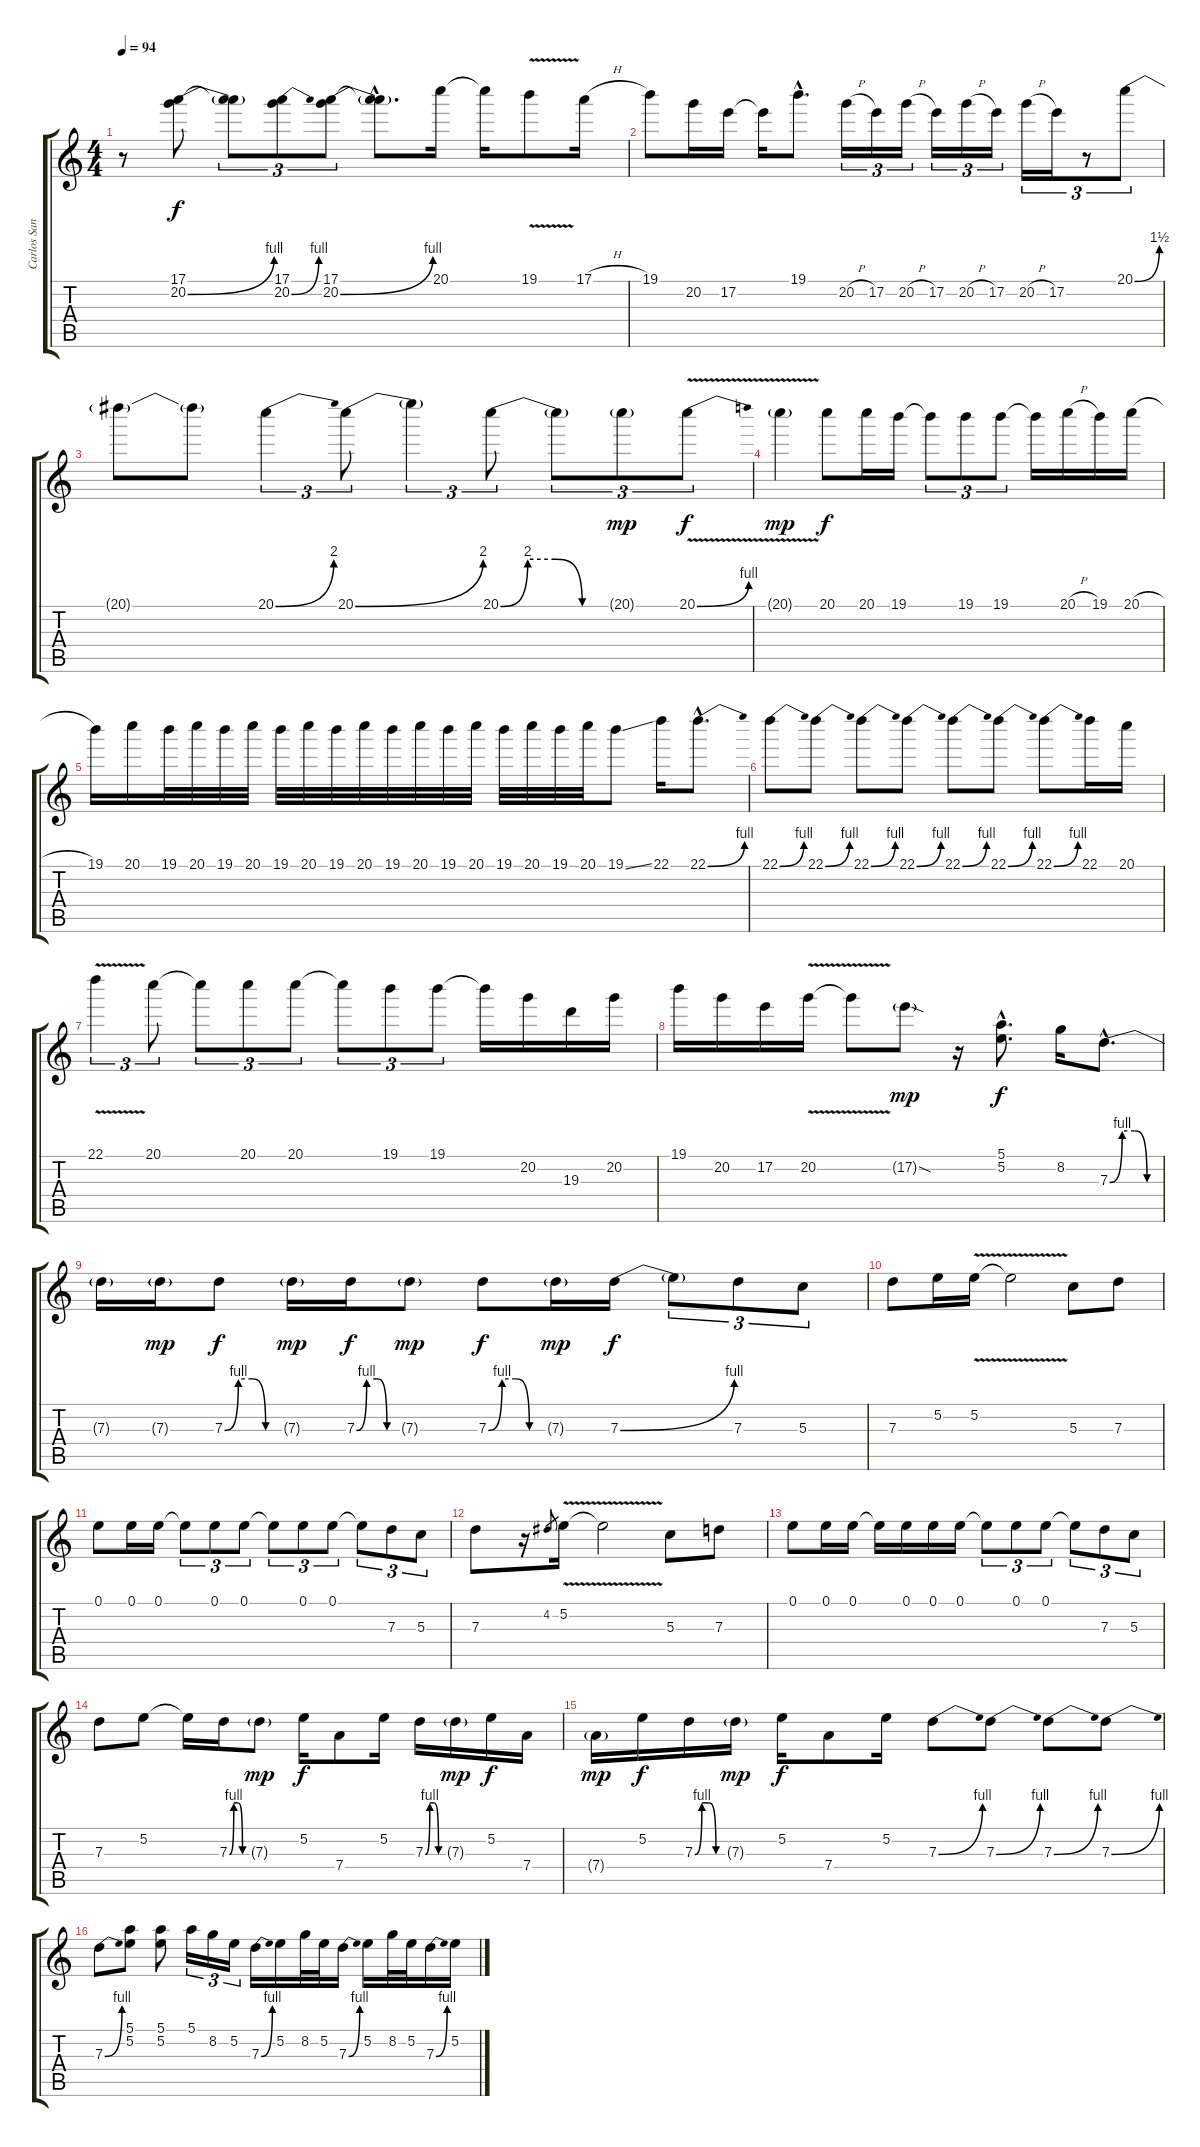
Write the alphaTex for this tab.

\track ("Carlos Santana" "Carlos San") {instrument overdrivenguitar}
\staff {score tabs}
\tuning (E4 B3 G3 D3 A2 E2) {hide}
\ts (4 4)
\tempo 94
\clef g2
\ks c
r.8{dy f} (17.1 20.2{be (bend 0 0 60 4)}).8 (17.1{t} 20.2{t}).8{tu (3 2)} (17.1 20.2{be (bend 0 0 60 4)}).8{tu (3 2)} (17.1 20.2{be (bend 0 0 60 4)}).8{tu (3 2)} (17.1{hac t} 20.2{hac t}).8{d} 20.1.16 20.1{t}.16 19.1{v}.8 17.1{h}.16 |
19.1.8 20.2.16 17.2.16 17.2{t}.16 19.1{hac}.8{d} 20.2{h}.16{tu (3 2)} 17.2.16{tu (3 2)} 20.2{h}.16{tu (3 2)} 17.2.16{tu (3 2)} 20.2{h}.16{tu (3 2)} 17.2.16{tu (3 2)} 20.2{h}.16{tu (3 2)} 17.2.16{tu (3 2)} r.8{tu (3 2)} 20.1{be (bend 0 0 60 6)}.8{tu (3 2)} |
20.1{t}.8 20.1{t}.8 20.1{be (bend 0 0 60 8)}.4{tu (3 2)} 20.1{be (bend 0 0 60 8)}.8{tu (3 2)} 20.1{t}.4{tu (3 2)} 20.1{be (custom 0 0 15 8 30 8 45 0 60 0)}.8{tu (3 2)} 20.1{t}.8{tu (3 2)} 20.1{g}.8{tu (3 2) dy mp} 20.1{be (bend 0 0 60 4) v}.8{tu (3 2) dy f} |
20.1{v g}.4{dy mp} 20.1.8{dy f} 20.1.16 19.1.16 19.1{t}.8{tu (3 2)} 19.1.8{tu (3 2)} 19.1.8{tu (3 2)} 19.1{t}.16 20.1{h}.16 19.1.16 20.1{h}.16 |
19.1.16 20.1.16 19.1.32 20.1.32 19.1.32 20.1.32 19.1.32 20.1.32 19.1.32 20.1.32 19.1.32 20.1.32 19.1.32 20.1.32 19.1.32 20.1.32 19.1.32 20.1.32 19.1{ss}.8 22.1.16 22.1{be (bend 0 0 60 4) hac}.8{d} |
22.1{be (bend 0 0 60 4)}.8 22.1{be (bend 0 0 60 4)}.8 22.1{be (bend 0 0 60 4)}.8 22.1{be (bend 0 0 60 4)}.8 22.1{be (bend 0 0 60 4)}.8 22.1{be (bend 0 0 60 4)}.8 22.1{be (bend 0 0 60 4)}.8 22.1.16 20.1.16 |
22.1{v}.4{tu (3 2)} 20.1.8{tu (3 2)} 20.1{t}.8{tu (3 2)} 20.1.8{tu (3 2)} 20.1.8{tu (3 2)} 20.1{t}.8{tu (3 2)} 19.1.8{tu (3 2)} 19.1.8{tu (3 2)} 19.1{t}.16 20.2.16 19.3.16 20.2.16 |
19.1.16 20.2.16 17.2.16 20.2{v}.16 20.2{t}.8 17.2{sod g}.8{dy mp} r.16 (5.1{hac} 5.2{hac}).8{d dy f} 8.2.16 7.3{be (custom 0 0 15 4 30 4 45 0 60 0) hac}.8{d} |
7.3{t}.16 7.3{g}.16{dy mp} 7.3{be (custom 0 0 15 4 30 4 45 0 60 0)}.8{dy f} 7.3{g}.16{dy mp} 7.3{be (custom 0 0 15 4 30 4 45 0 60 0)}.16{dy f} 7.3{g}.8{dy mp} 7.3{be (custom 0 0 15 4 30 4 45 0 60 0)}.8{dy f} 7.3{g}.16{dy mp} 7.3{be (bend 0 0 60 4)}.16{dy f} 7.3{t}.8{tu (3 2)} 7.3.8{tu (3 2)} 5.3.8{tu (3 2)} |
7.3.8 5.2.16 5.2{v}.16 5.2{t}.2 5.3.8 7.3.8 |
0.1.8 0.1.16 0.1.16 0.1{t}.8{tu (3 2)} 0.1.8{tu (3 2)} 0.1.8{tu (3 2)} 0.1{t}.8{tu (3 2)} 0.1.8{tu (3 2)} 0.1.8{tu (3 2)} 0.1{t}.8{tu (3 2)} 7.3.8{tu (3 2)} 5.3.8{tu (3 2)} |
7.3.8 r.16 4.2.8{gr} 5.2{v}.16 5.2{t}.2 5.3.8 7.3.8 |
0.1.8 0.1.16 0.1.16 0.1{t}.16 0.1.16 0.1.16 0.1.16 0.1{t}.8{tu (3 2)} 0.1.8{tu (3 2)} 0.1.8{tu (3 2)} 0.1{t}.8{tu (3 2)} 7.3.8{tu (3 2)} 5.3.8{tu (3 2)} |
7.3.8 5.2.8 5.2{t}.16 7.3{be (custom 0 0 15 4 30 4 45 0 60 0)}.16 7.3{g}.8{dy mp} 5.2.16{dy f} 7.4.8 5.2.16 7.3{be (custom 0 0 15 4 30 4 45 0 60 0)}.16 7.3{g}.16{dy mp} 5.2.16{dy f} 7.4.16 |
7.4{g}.16{dy mp} 5.2.16{dy f} 7.3{be (custom 0 0 15 4 30 4 45 0 60 0)}.16 7.3{g}.16{dy mp} 5.2.16{dy f} 7.4.8 5.2.16 7.3{be (bend 0 0 60 4)}.8 7.3{be (bend 0 0 60 4)}.8 7.3{be (bend 0 0 60 4)}.8 7.3{be (bend 0 0 60 4)}.8 |
7.3{be (bend 0 0 60 4)}.8 (5.1 5.2).8 (5.1 5.2).8 5.1.16{tu (3 2)} 8.2.16{tu (3 2)} 5.2.16{tu (3 2)} 7.3{be (bend 0 0 60 4)}.16 5.2.16 8.2.32 5.2.32 7.3{be (bend 0 0 60 4)}.16 5.2.16 8.2.32 5.2.32 7.3{be (bend 0 0 60 4)}.16 5.2.16
